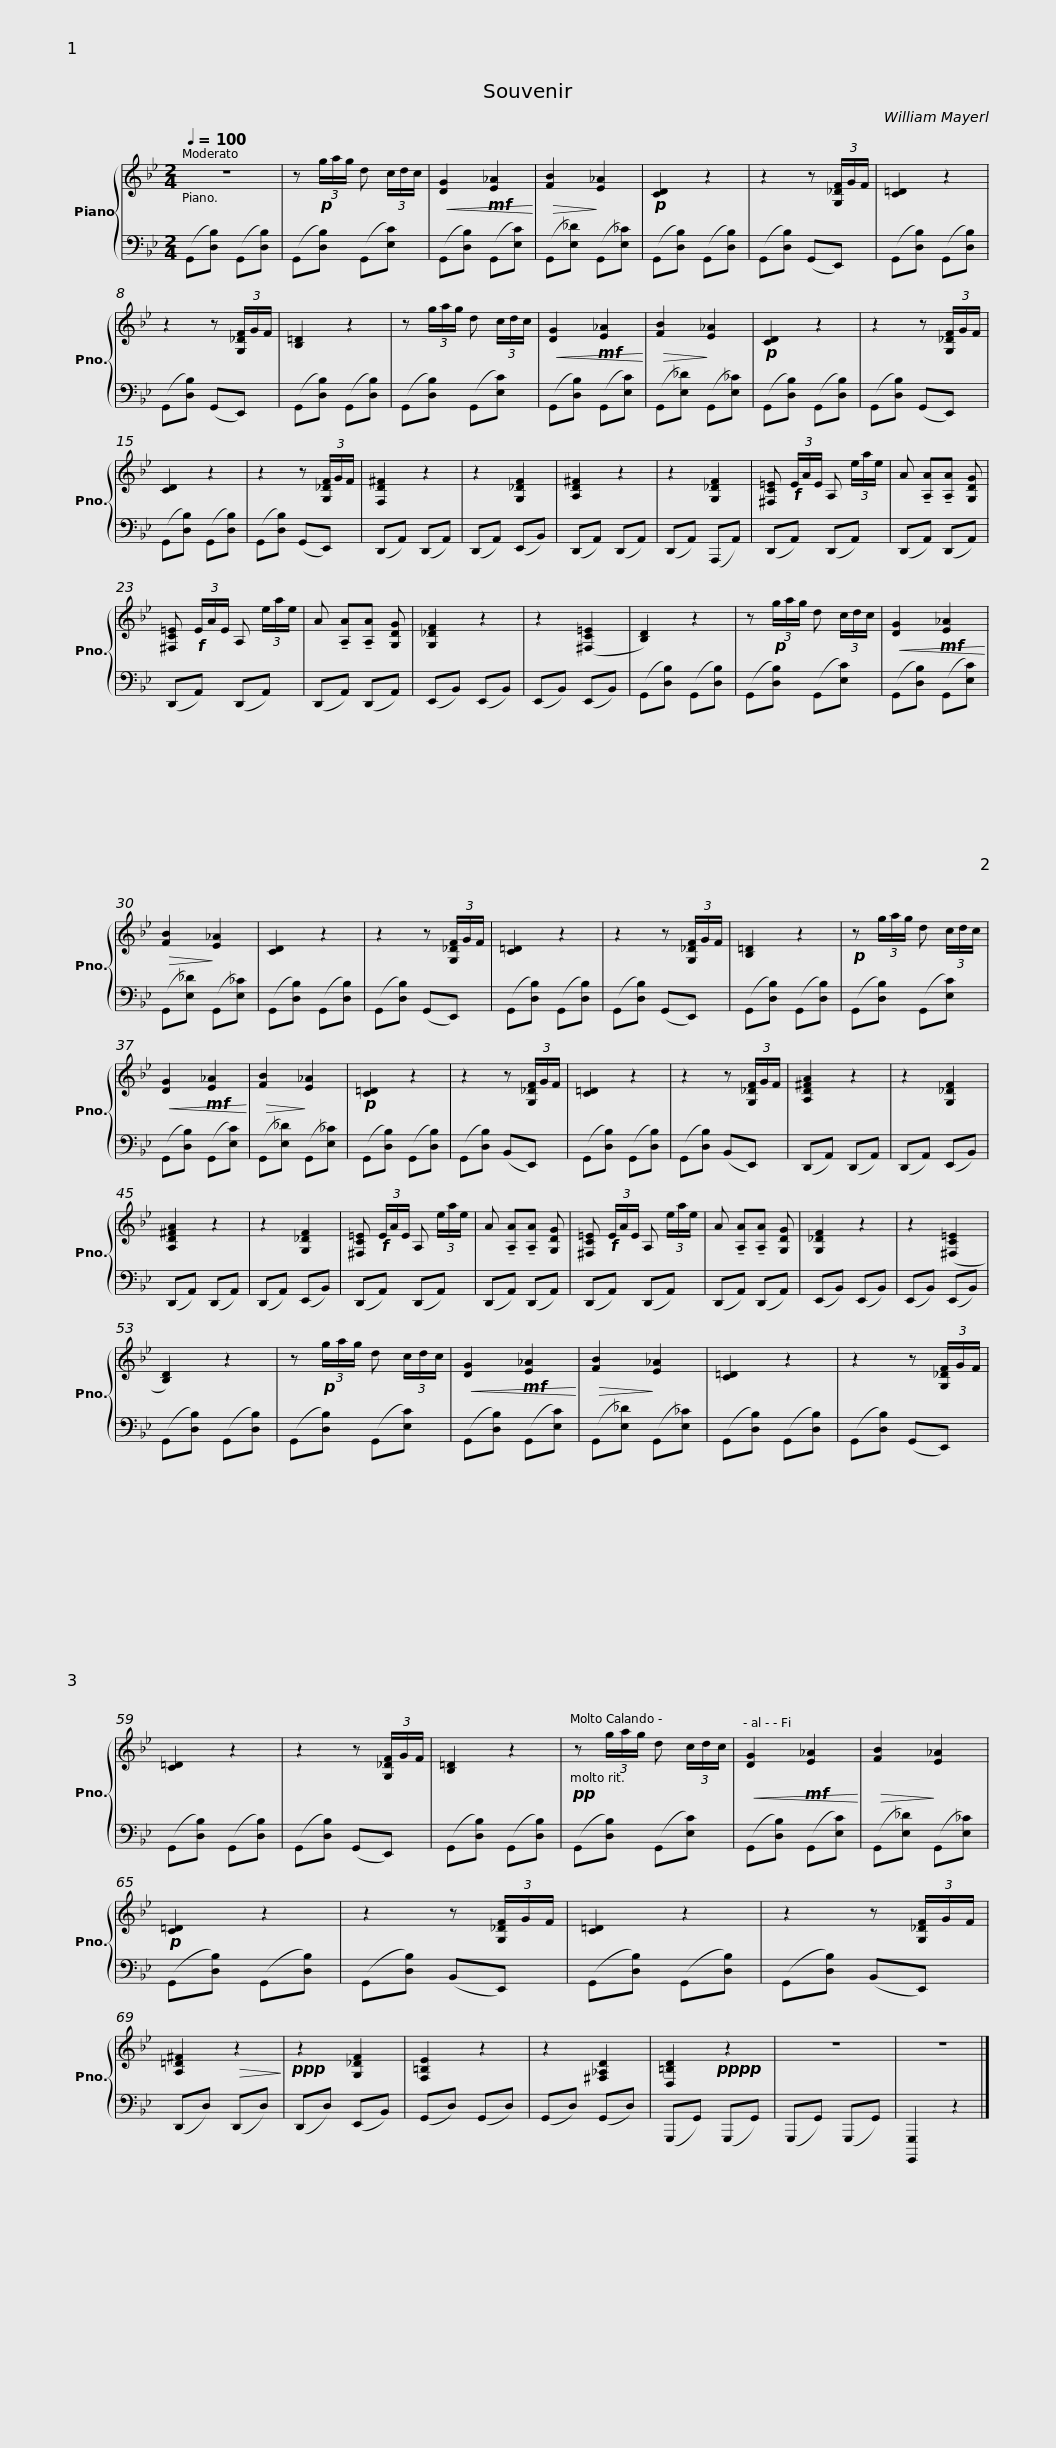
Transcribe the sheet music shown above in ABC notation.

X:1
%%score { 1 | 2 }
L:1/8
Q:1/4=100
M:2/4
I:linebreak $
K:Bb
V:1 treble
V:2 bass
V:1
 z4 | z!p! (3g/a/g/ d (3c/d/c/ |!<(! [DG]2!mf! [E_A]2!<)! |!>(! [FB]2!>)! [E_A]2 |!p! [CD]2 z2 |$ %5
 z2 z (3[G,_DF]/G/F/ | [C=D]2 z2 | z2 z (3[G,_DF]/G/F/ | [B,=D]2 z2 | z (3g/a/g/ d (3c/d/c/ |$ %10
!<(! [DG]2!mf! [E_A]2!<)! |!>(! [FB]2!>)! [E_A]2 |!p! [CD]2 z2 | z2 z (3[G,_DF]/G/F/ | [CD]2 z2 |$ %15
 z2 z (3[G,_DF]/G/F/ | [F,D^F]2 z2 | z2 [G,_DF]2 | [A,D^F]2 z2 | z2 [G,_DF]2 |$ %20
 [^F,C=E]!f! (3E/A/E/ A, (3e/a/e/ | A !tenuto![A,A]!tenuto![A,A] [G,DG] | [^F,C=E]!f! (3E/A/E/ A, (3e/a/e/ | A !tenuto![A,A]!tenuto![A,A] [G,DG] |$ [G,_DF]2 z2 | %25
 z2 ([^F,C=E]2 | [B,D]2) z2 | z!p! (3g/a/g/ d (3c/d/c/ |!<(! [DG]2!mf! [E_A]2!<)! |$!>(! [FB]2!>)! [E_A]2 | %30
 [CD]2 z2 | z2 z (3[G,_DF]/G/F/ | [C=D]2 z2 | z2 z (3[G,_DF]/G/F/ |$ [B,=D]2 z2 | %35
!p! z (3g/a/g/ d (3c/d/c/ |!<(! [DG]2!mf! [E_A]2!<)! |!>(! [FB]2!>)! [E_A]2 |!p! [C=D]2 z2 |$ z2 z (3[G,_DF]/G/F/ | %40
 [C=D]2 z2 | z2 z (3[G,_DF]/G/F/ | [A,D^FA]2 z2 | z2 [G,_DF]2 | [A,D^FA]2 z2 |$ %45
 z2 [G,_DF]2 | [^F,C=E]!f! (3E/A/E/ A, (3e/a/e/ | A !tenuto![A,A]!tenuto![A,A] [G,DG] | [^F,C=E]!f! (3E/A/E/ A, (3e/a/e/ | A !tenuto![A,A]!tenuto![A,A] [G,DG] |$ %50
 [G,_DF]2 z2 | z2 ([^F,C=E]2 | [B,D]2) z2 | z!p! (3g/a/g/ d (3c/d/c/ |!<(! [DG]2!mf! [E_A]2!<)! | %55
!>(! [FB]2!>)! [E_A]2 |$ [C=D]2 z2 | z2 z (3[G,_DF]/G/F/ | [C=D]2 z2 | z2 z (3[G,_DF]/G/F/ | %60
 [B,=D]2 z2 |!pp! z (3g/a/g/ d (3c/d/c/ |$!<(! [DG]2!mf! [E_A]2!<)! |!>(! [FB]2!>)! [E_A]2 |!p! [C=D]2 z2 | %65
 z2 z (3[G,_DF]/G/F/ | [C=D]2 z2 | z2 z (3[G,_DF]/G/F/ |$ [A,=D^F]2!>(! z2!>)! |!ppp! z2 [G,_DF]2 | %70
 [F,=B,E]2 z2 | z2 [^F,_A,D]2 | [D,=B,D]2!pppp! z2 | z4 | z4 |] %75
V:2
 (G,,[D,B,]) (G,,[D,B,]) | (G,,[D,B,]) (G,,[E,C]) | (G,,[D,B,]) (G,,[E,C]) | (G,,[E,_D]) (G,,[E,_C]) | (G,,[D,B,]) (G,,[D,B,]) |$ %5
 (G,,[D,B,]) (G,,E,,) | (G,,[D,B,]) (G,,[D,B,]) | (G,,[D,B,]) (G,,E,,) | (G,,[D,B,]) (G,,[D,B,]) | (G,,[D,B,]) (G,,[E,C]) |$ %10
 (G,,[D,B,]) (G,,[E,C]) | (G,,[E,_D]) (G,,[E,_C]) | (G,,[D,B,]) (G,,[D,B,]) | (G,,[D,B,]) (G,,E,,) | (G,,[D,B,]) (G,,[D,B,]) |$ %15
 (G,,[D,B,]) (G,,E,,) | (D,,A,,) (D,,A,,) | (D,,A,,) (E,,B,,) | (D,,A,,) (D,,A,,) | (D,,A,,) (A,,,A,,) |$ %20
 (D,,A,,) (D,,A,,) | (D,,A,,) (D,,A,,) | (D,,A,,) (D,,A,,) | (D,,A,,) (D,,A,,) |$ (E,,B,,) (E,,B,,) | %25
 (E,,B,,) (E,,B,,) | (G,,[D,B,]) (G,,[D,B,]) | (G,,[D,B,]) (G,,[E,C]) | (G,,[D,B,]) (G,,[E,C]) |$ (G,,[E,_D]) (G,,[E,_C]) | %30
 (G,,[D,B,]) (G,,[D,B,]) | (G,,[D,B,]) (G,,E,,) | (G,,[D,B,]) (G,,[D,B,]) | (G,,[D,B,]) (G,,E,,) |$ (G,,[D,B,]) (G,,[D,B,]) | %35
 (G,,[D,B,]) (G,,[E,C]) | (G,,[D,B,]) (G,,[E,C]) | (G,,[E,_D]) (G,,[E,_C]) | (G,,[D,B,]) (G,,[D,B,]) |$ (G,,[D,B,]) (B,,E,,) | %40
 (G,,[D,B,]) (G,,[D,B,]) | (G,,[D,B,]) (B,,E,,) | (D,,A,,) (D,,A,,) | (D,,A,,) (E,,B,,) | (D,,A,,) (D,,A,,) |$ %45
 (D,,A,,) (E,,B,,) | (D,,A,,) (D,,A,,) | (D,,A,,) (D,,A,,) | (D,,A,,) (D,,A,,) | (D,,A,,) (D,,A,,) |$ %50
 (E,,B,,) (E,,B,,) | (E,,B,,) (E,,B,,) | (G,,[D,B,]) (G,,[D,B,]) | (G,,[D,B,]) (G,,[E,C]) | (G,,[D,B,]) (G,,[E,C]) | %55
 (G,,[E,_D]) (G,,[E,_C]) |$ (G,,[D,B,]) (G,,[D,B,]) | (G,,[D,B,]) (G,,E,,) | (G,,[D,B,]) (G,,[D,B,]) | (G,,[D,B,]) (G,,E,,) | %60
 (G,,[D,B,]) (G,,[D,B,]) | (G,,[D,B,]) (G,,[E,C]) |$ (G,,[D,B,]) (G,,[E,C]) | (G,,[E,_D]) (G,,[E,_C]) | (G,,[D,B,]) (G,,[D,B,]) | %65
 (G,,[D,B,]) (B,,E,,) | (G,,[D,B,]) (G,,[D,B,]) | (G,,[D,B,]) (B,,E,,) |$ (D,,D,) (D,,D,) | (D,,D,) (E,,B,,) | %70
 (G,,D,) (G,,D,) | (G,,D,) (G,,D,) | (G,,,G,,) (G,,,G,,) | (G,,,G,,) (G,,,G,,) | [G,,,,G,,,]2 z2 |] %75
